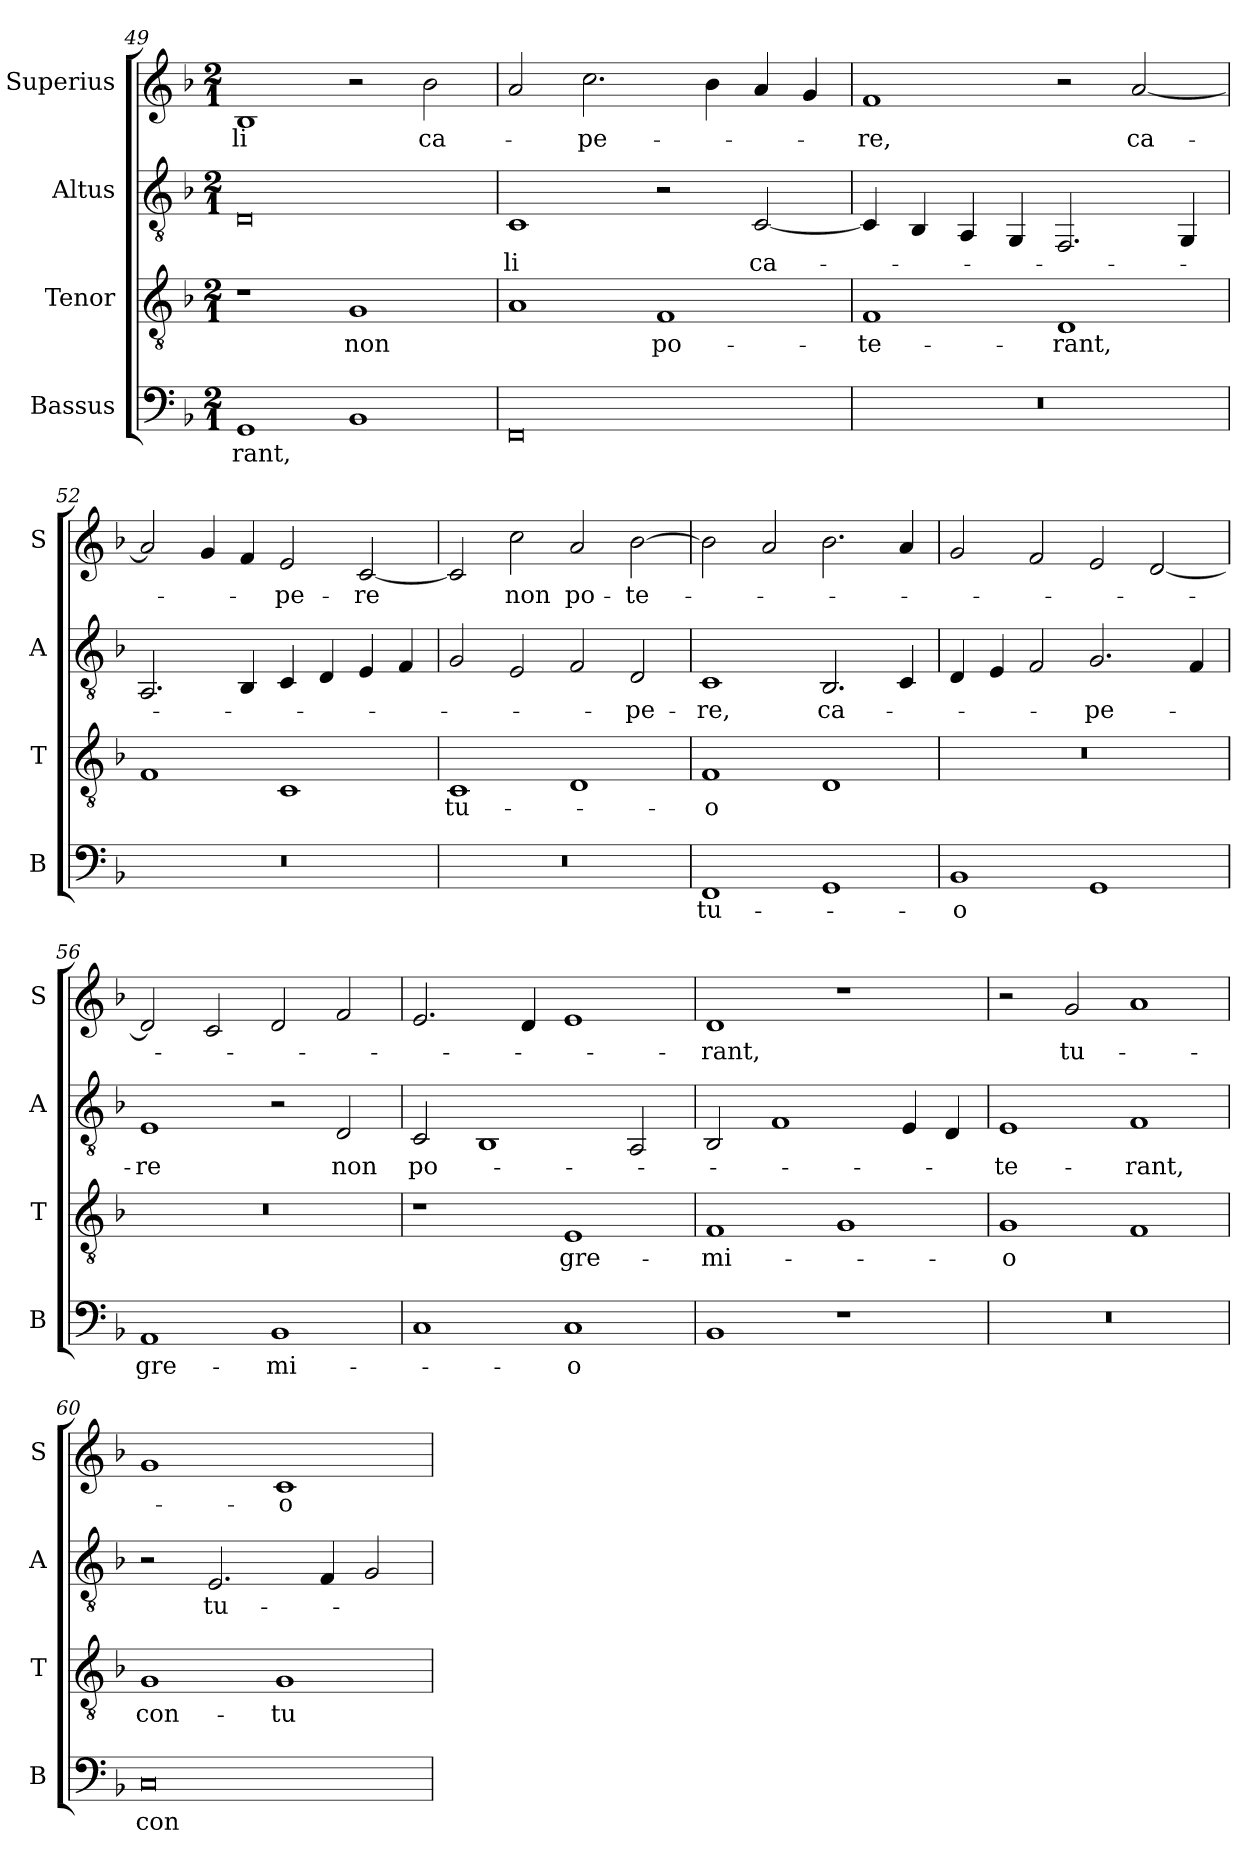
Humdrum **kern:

**kern	**text	**kern	**text	**kern	**text	**kern	**text
*part4	*part4	*part3	*part3	*part2	*part2	*part1	*part1
*staff4	*staff4	*staff3	*staff3	*staff2	*staff2	*staff1	*staff1
*I"Bassus	*	*I"Tenor	*	*I"Altus	*	*I"Superius	*
*I'B	*	*I'T	*	*I'A	*	*I'S	*
*clefF4	*	*clefGv2	*	*clefGv2	*	*clefG2	*
*k[b-]	*	*k[b-]	*	*k[b-]	*	*k[b-]	*
*F:	*	*F:	*	*F:	*	*F:	*
*M2/1	*	*M2/1	*	*M2/1	*	*M2/1	*
=49	=49	=49	=49	=49	=49	=49	=49
1GG	-rant,	1r	.	0D	.	1B-	-li
1BB-	.	1G	non	.	.	2r	.
.	.	.	.	.	.	2b-	ca-
=50	=50	=50	=50	=50	=50	=50	=50
0FF	.	1A	.	1C	-li	2a	.
.	.	.	.	.	.	2.cc	-pe-
.	.	1F	po-	2r	.	.	.
.	.	.	.	.	.	4b-	.
.	.	.	.	[2C	ca-	4a	.
.	.	.	.	.	.	4g	.
=51	=51	=51	=51	=51	=51	=51	=51
0r	.	1F	-te-	4C]	.	1f	-re,
.	.	.	.	4BB-	.	.	.
.	.	.	.	4AA	.	.	.
.	.	.	.	4GG	.	.	.
.	.	1D	-rant,	2.FF	.	2r	.
.	.	.	.	.	.	[2a	ca-
.	.	.	.	4GG	.	.	.
=52	=52	=52	=52	=52	=52	=52	=52
0r	.	1F	.	2.AA	.	2a]	.
.	.	.	.	.	.	4g	.
.	.	.	.	4BB-	.	4f	.
.	.	1C	.	4C	.	2e	-pe-
.	.	.	.	4D	.	.	.
.	.	.	.	4E	.	[2c	-re
.	.	.	.	4F	.	.	.
=53	=53	=53	=53	=53	=53	=53	=53
0r	.	1C	tu-	2G	.	2c]	.
.	.	.	.	2E	.	2cc	non
.	.	1D	.	2F	.	2a	po-
.	.	.	.	2D	-pe-	[2b-	-te-
=54	=54	=54	=54	=54	=54	=54	=54
1FF	tu-	1F	-o	1C	-re,	2b-]	.
.	.	.	.	.	.	2a	.
1GG	.	1D	.	2.BB-	ca-	2.b-	.
.	.	.	.	4C	.	4a	.
=55	=55	=55	=55	=55	=55	=55	=55
1BB-	-o	0r	.	4D	.	2g	.
.	.	.	.	4E	.	.	.
.	.	.	.	2F	.	2f	.
1GG	.	.	.	2.G	-pe-	2e	.
.	.	.	.	.	.	[2d	.
.	.	.	.	4F	.	.	.
=56	=56	=56	=56	=56	=56	=56	=56
1AA	gre-	0r	.	1E	-re	2d]	.
.	.	.	.	.	.	2c	.
1BB-	-mi-	.	.	2r	.	2d	.
.	.	.	.	2D	non	2f	.
=57	=57	=57	=57	=57	=57	=57	=57
1C	.	1r	.	2C	po-	2.e	.
.	.	.	.	1BB-	.	.	.
.	.	.	.	.	.	4d	.
1C	-o	1E	gre-	.	.	1e	.
.	.	.	.	2AA	.	.	.
=58	=58	=58	=58	=58	=58	=58	=58
1BB-	.	1F	-mi-	2BB-	.	1d	-rant,
.	.	.	.	1F	.	.	.
1r	.	1G	.	.	.	1r	.
.	.	.	.	4E	.	.	.
.	.	.	.	4D	.	.	.
=59	=59	=59	=59	=59	=59	=59	=59
0r	.	1G	-o	1E	-te-	2r	.
.	.	.	.	.	.	2g	tu-
.	.	1F	.	1F	-rant,	1a	.
=60	=60	=60	=60	=60	=60	=60	=60
0C	con-	1G	con-	2r	.	1g	.
.	.	.	.	2.E	tu-	.	.
.	.	1G	-tu-	.	.	1c	-o
.	.	.	.	4F	.	.	.
.	.	.	.	2G	.	.	.
=	=	=	=	=	=	=	=
*-	*-	*-	*-	*-	*-	*-	*-
